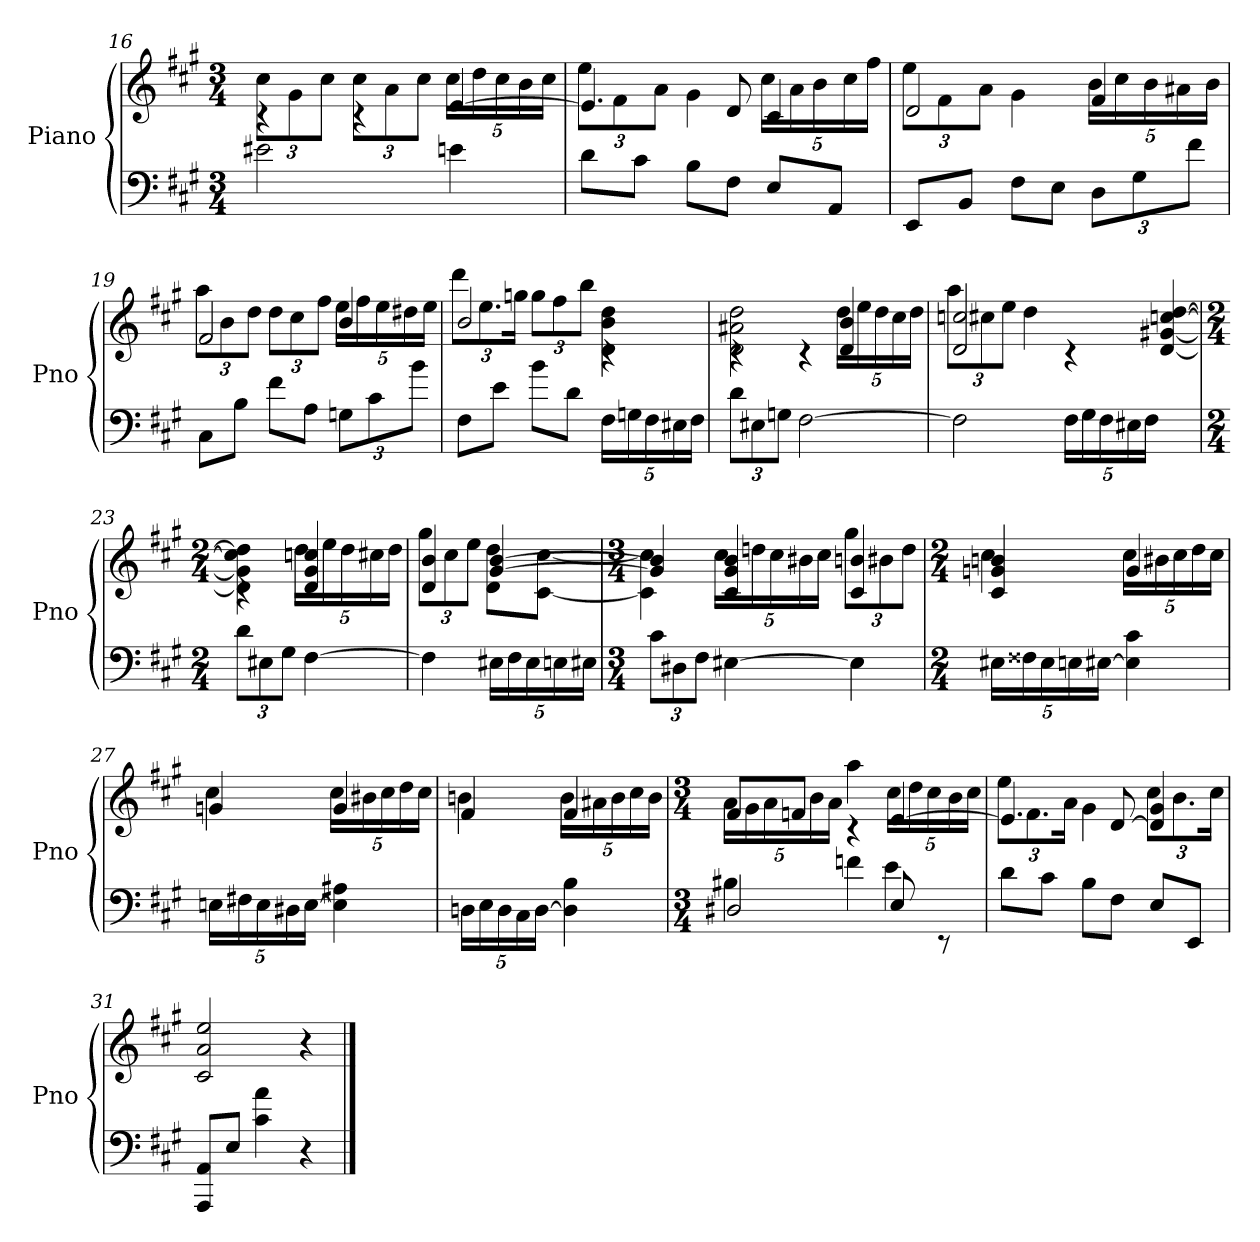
**kern	**kern
*part1	*part1
*staff2	*staff1
*I"Piano	*
*I'Pno	*
*clefF4	*clefG2
*k[f#c#g#]	*k[f#c#g#]
*A:	*A:
*M3/4	*M3/4
=16	=16
*	*^
2e#X	4rc	12cc#L
.	.	12g#
.	.	12cc#J
.	4rc	12cc#L
.	.	12a
.	.	12cc#J
4en	[4e	20cc#LL
.	.	20dd
.	.	20cc#
.	.	20b
.	.	20cc#JJ
=17	=17	=17
8dL	4.e]	12eeL
.	.	12f#
8c#J	.	.
.	.	12aJ
8BL	.	4g#
8F#J	8d	.
8EL	4c#	20cc#LL
.	.	20a
.	.	20b
8AAJ	.	.
.	.	20cc#
.	.	20ff#JJ
=18	=18	=18
8EEL	2d	12eeL
.	.	12f#
8BBJ	.	.
.	.	12aJ
8F#L	.	4g#
8EJ	.	.
12DL	4f#	20bLL
.	.	20cc#
12G#	.	.
.	.	20b
.	.	20a#X
12f#J	.	.
.	.	20bJJ
=19	=19	=19
8C#L	2f#	12aaL
.	.	12b
8BJ	.	.
.	.	12ddJ
8f#L	.	12ddL
.	.	12cc#
8AJ	.	.
.	.	12ff#J
12GnL	4b	20eeLL
.	.	20ff#
12c#	.	.
.	.	20ee
.	.	20dd#X
12bJ	.	.
.	.	20eeJJ
=20	=20	=20
8F#L	2b	12dddL
.	.	12.ee
8eJ	.	.
.	.	24ggnJk
8bL	.	12ggL
.	.	12ff#
8dJ	.	.
.	.	12bbJ
20F#LL	4rc	4d 4b 4dd
20Gn	.	.
20F#	.	.
20E#X	.	.
20F#JJ	.	.
=21	=21	=21
12dL	4rc	2d 2a#X 2dd
12E#X	.	.
12GnJ	.	.
[2F#	4rc	.
.	4d 4b	20ddLL
.	.	20ee
.	.	20dd
.	.	20cc#
.	.	20ddJJ
=22	=22	=22
2F#]	2d 2ccn	12aaL
.	.	12cc#X
.	.	12eeJ
.	.	4dd
.	4qrc	.
20F#LL	[4d [4g#X [4ccn [4dd	4ryy
20G#	.	.
20F#	.	.
20E#X	.	.
20F#JJ	.	.
=23	=23	=23
*M2/4	*M2/4	*
12dL	4rc	4d] 4g#] 4cc] 4dd]
12E#X	.	.
12G#J	.	.
[4F#	4d 4g# 4ccn	20ddLL
.	.	20ee
.	.	20dd
.	.	20cc#X
.	.	20ddJJ
=24	=24	=24
4F#]	4d 4b	12gg#L
.	.	12cc#
.	.	12eeJ
20E#XLL	[4g# [4b	8d 8ddL
20F#	.	.
20E#	.	.
.	.	[8c# [8cc#J
20En	.	.
20E#XJJ	.	.
=25	=25	=25
*M3/4	*M3/4	*
12c#L	4g#] 4b]	4c#] 4cc#]
12D#X	.	.
12F#J	.	.
[4E#X	4c# 4g# 4b	20cc#LL
.	.	20ddn
.	.	20cc#
.	.	20b#X
.	.	20cc#JJ
4E#]	4c# 4bn	12gg#L
.	.	12b#X
.	.	12ddJ
=26	=26	=26
*M2/4	*M2/4	*
20E#XLL	4c# 4gn 4bn	4cc#
20F##X	.	.
20E#	.	.
20En	.	.
[20E#XJJ	.	.
4E#] 4c#	4g	20cc#LL
.	.	20b#X
.	.	20cc#
.	.	20dd
.	.	20cc#JJ
=27	=27	=27
20EnLL	4gn	4cc#
20F#X	.	.
20E	.	.
20D#X	.	.
[20EJJ	.	.
4E] 4A#X	4g	20cc#LL
.	.	20b#X
.	.	20cc#
.	.	20dd
.	.	20cc#JJ
=28	=28	=28
20DnLL	4f#	4bn
20E	.	.
20D	.	.
20C#	.	.
[20DJJ	.	.
4D] 4B	4f#	20bLL
.	.	20a#X
.	.	20b
.	.	20cc#
.	.	20bJJ
=29	=29	=29
*M3/4	*M3/4	*
*^	*	*
2D#X	4B#X	8f#L	20aLL
.	.	.	20g#
.	.	.	20a
.	.	8fnJ	.
.	.	.	20b
.	.	.	20aJJ
.	4fn	4rc	4aa
8E	4e	[4e	20cc#LL
.	.	.	20dd
.	.	.	20cc#
8rEE	.	.	.
.	.	.	20b
.	.	.	20cc#JJ
*v	*v	*	*
=30	=30	=30
8dL	4.e]	12eeL
.	.	12.f#
8c#J	.	.
.	.	24aJk
8BL	.	4g#
8F#J	[8d	.
8EL	4d] 4g#	12cc#L
.	.	12.b
8EEJ	.	.
.	.	24cc#Jk
*	*v	*v
=31	=31
8AAA 8AAL	2c# 2a 2ee
8EJ	.
4c# 4a	.
4r	4r
==	==
*-	*-
